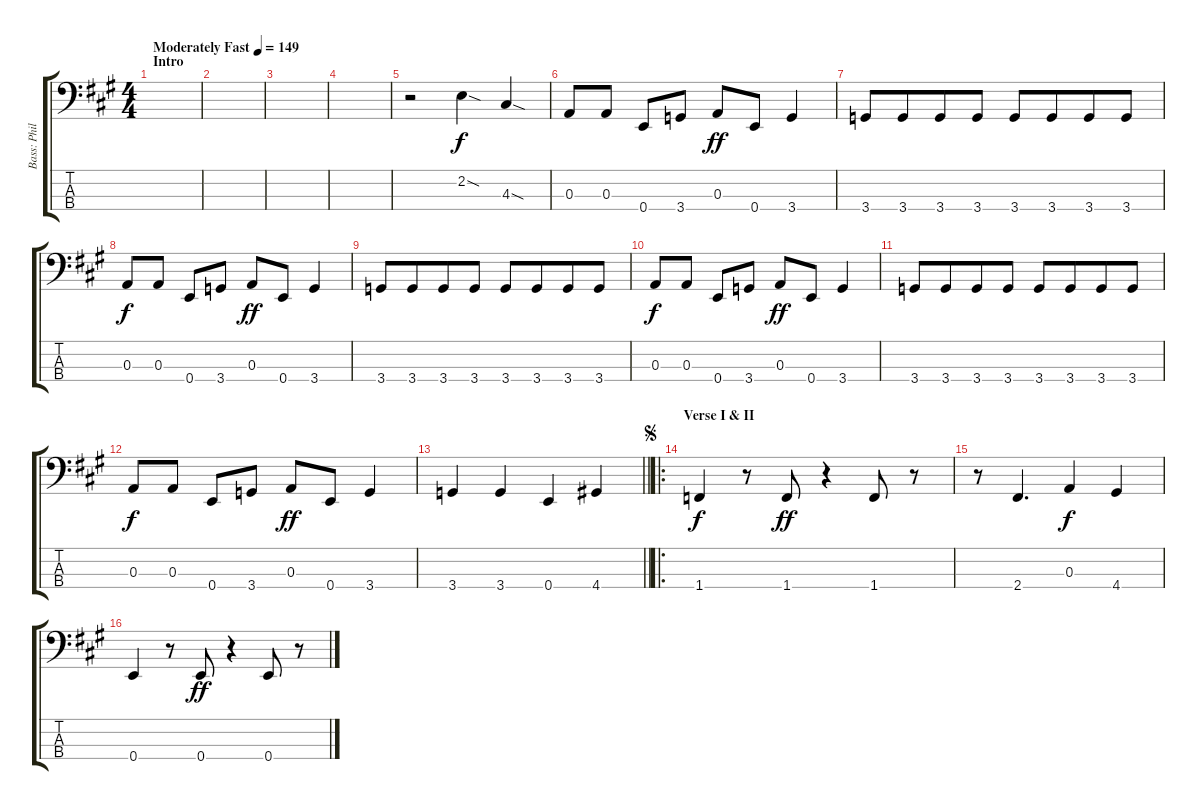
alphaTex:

\track ("Bass: Phillip" "Bass: Phil") {instrument electricbassfinger}
\staff {score tabs}
\tuning (G2 D2 A1 E1) {hide}
\ts (4 4)
\section ("" "Intro")
\tempo (149 "Moderately Fast")
\clef f4
\ks a
|
|
|
|
r.2 2.2{sod}.4 4.3{sod}.4 |
0.3.8 0.3.8 0.4.8 3.4.8 0.3.8{dy ff} 0.4.8 3.4.4 |
3.4.8 3.4.8{beam merge} 3.4.8 3.4.8{beam split} 3.4.8 3.4.8{beam merge} 3.4.8 3.4.8 |
0.3.8{dy f} 0.3.8 0.4.8 3.4.8 0.3.8{dy ff} 0.4.8 3.4.4 |
3.4.8 3.4.8{beam merge} 3.4.8 3.4.8{beam split} 3.4.8 3.4.8{beam merge} 3.4.8 3.4.8 |
0.3.8{dy f} 0.3.8 0.4.8 3.4.8 0.3.8{dy ff} 0.4.8 3.4.4 |
3.4.8 3.4.8{beam merge} 3.4.8 3.4.8{beam split} 3.4.8 3.4.8{beam merge} 3.4.8 3.4.8 |
0.3.8{dy f} 0.3.8 0.4.8 3.4.8 0.3.8{dy ff} 0.4.8 3.4.4 |
\barLineRight lightlight
3.4.4 3.4.4{beam merge} 0.4.4 4.4.4 |
\ro
\section ("" "Verse I & II")
\jump segno
1.4.4{dy f} r.8 1.4.8{dy ff} r.4 1.4.8 r.8 |
r.8 2.4.4{d} 0.3.4{dy f} 4.4.4 |
0.4.4 r.8 0.4.8{dy ff} r.4 0.4.8 r.8
